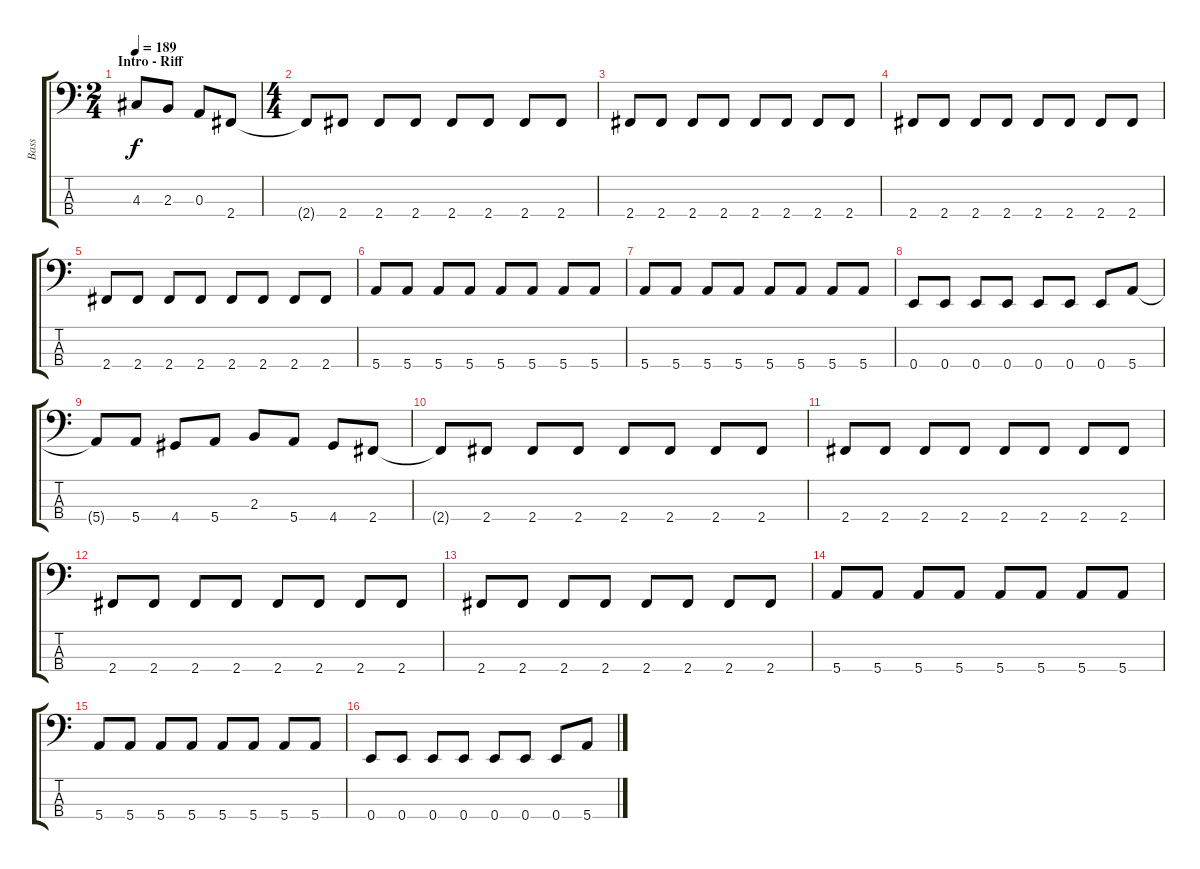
\track ("Bass" "Bass") {instrument electricbassfinger}
\staff {score tabs}
\tuning (G2 D2 A1 E1) {hide}
\ts (2 4)
\section ("" "Intro - Riff")
\tempo 189
\clef f4
\ks c
4.3.8{dy f instrument electricbassfinger} 2.3.8 0.3.8 2.4.8 |
\ts (4 4)
2.4{t}.8 2.4.8 2.4.8 2.4.8 2.4.8 2.4.8 2.4.8 2.4.8 |
2.4.8 2.4.8 2.4.8 2.4.8 2.4.8 2.4.8 2.4.8 2.4.8 |
2.4.8 2.4.8 2.4.8 2.4.8 2.4.8 2.4.8 2.4.8 2.4.8 |
2.4.8 2.4.8 2.4.8 2.4.8 2.4.8 2.4.8 2.4.8 2.4.8 |
5.4.8 5.4.8 5.4.8 5.4.8 5.4.8 5.4.8 5.4.8 5.4.8 |
5.4.8 5.4.8 5.4.8 5.4.8 5.4.8 5.4.8 5.4.8 5.4.8 |
0.4.8 0.4.8 0.4.8 0.4.8 0.4.8 0.4.8 0.4.8 5.4.8 |
5.4{t}.8 5.4.8 4.4.8 5.4.8 2.3.8 5.4.8 4.4.8 2.4.8 |
2.4{t}.8 2.4.8 2.4.8 2.4.8 2.4.8 2.4.8 2.4.8 2.4.8 |
2.4.8 2.4.8 2.4.8 2.4.8 2.4.8 2.4.8 2.4.8 2.4.8 |
2.4.8 2.4.8 2.4.8 2.4.8 2.4.8 2.4.8 2.4.8 2.4.8 |
2.4.8 2.4.8 2.4.8 2.4.8 2.4.8 2.4.8 2.4.8 2.4.8 |
5.4.8 5.4.8 5.4.8 5.4.8 5.4.8 5.4.8 5.4.8 5.4.8 |
5.4.8 5.4.8 5.4.8 5.4.8 5.4.8 5.4.8 5.4.8 5.4.8 |
0.4.8 0.4.8 0.4.8 0.4.8 0.4.8 0.4.8 0.4.8 5.4.8
